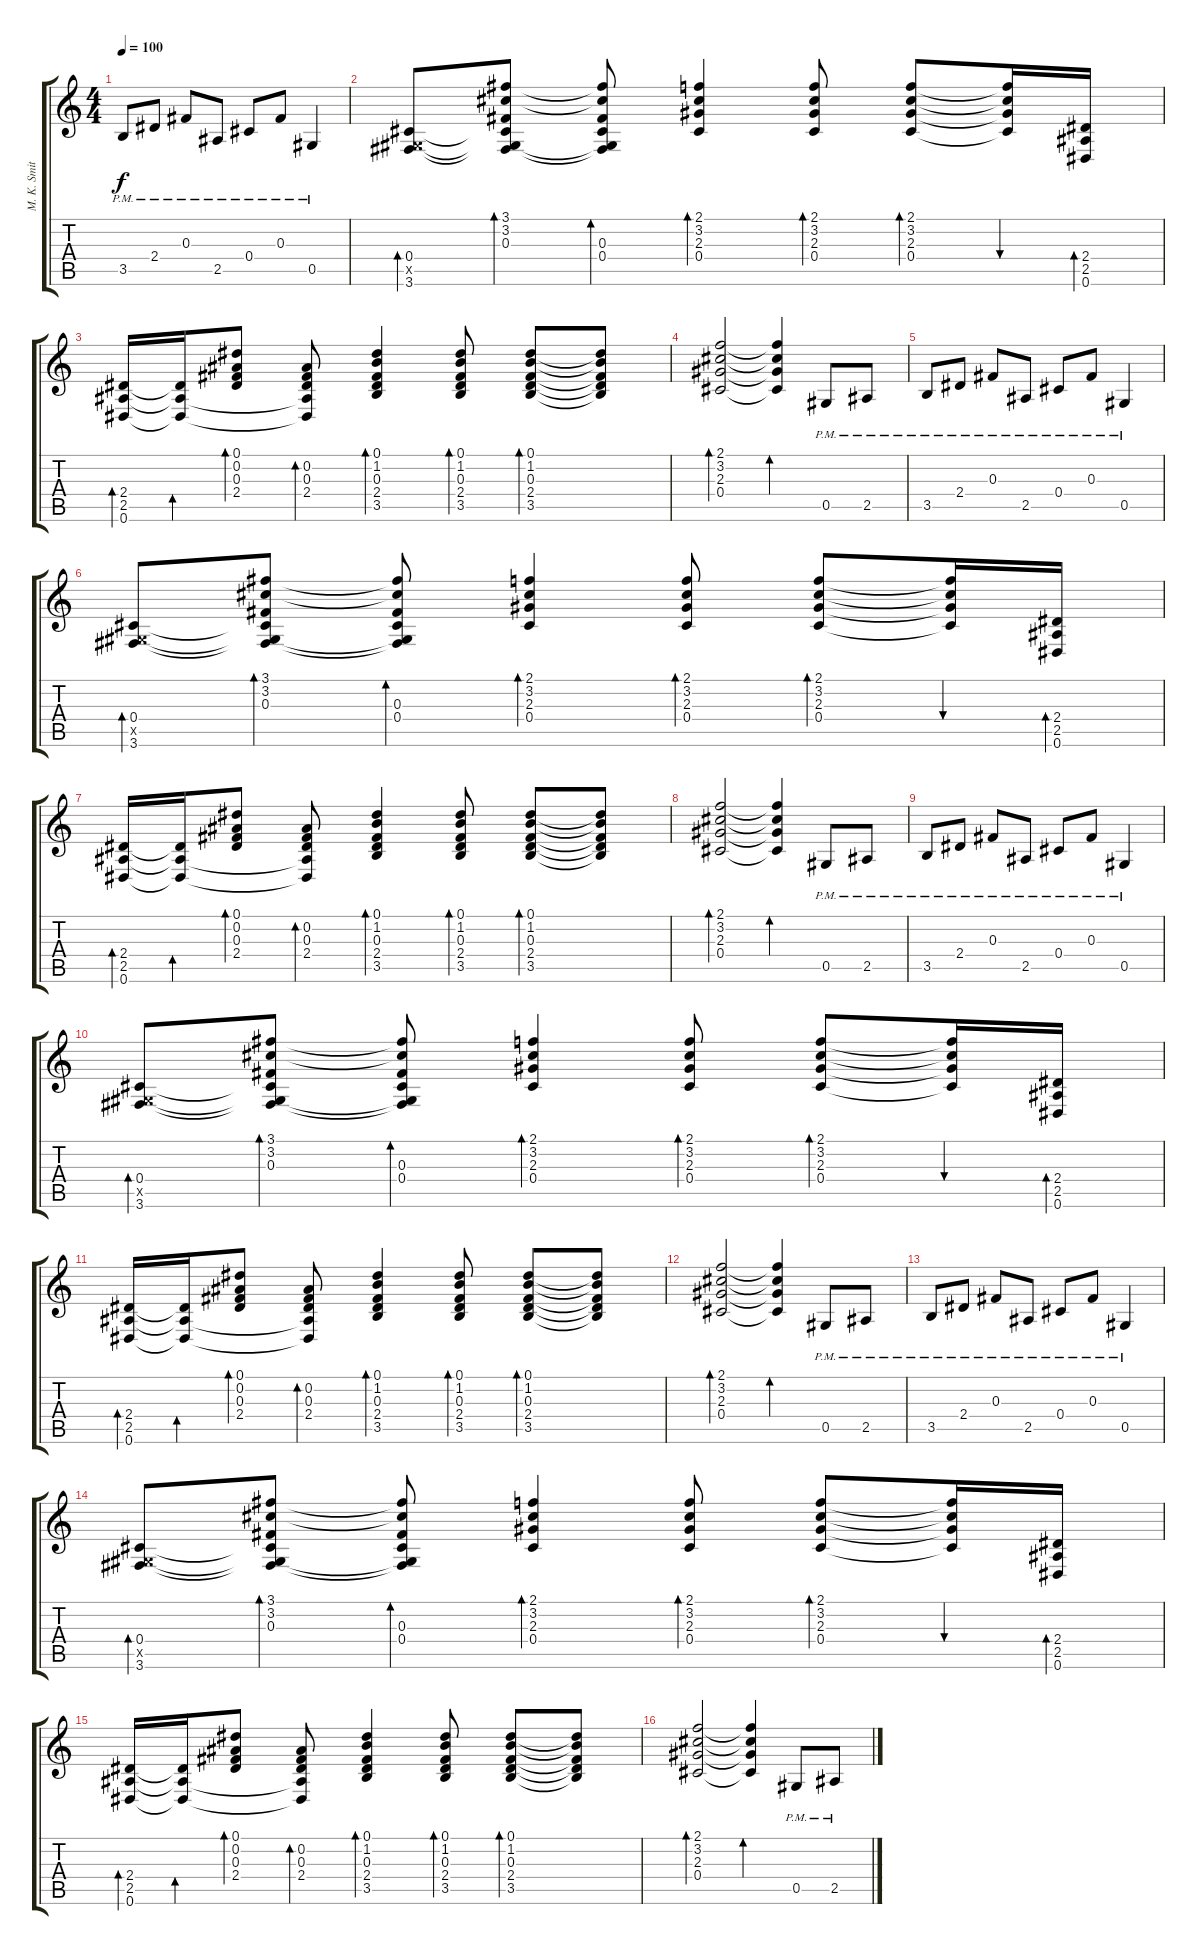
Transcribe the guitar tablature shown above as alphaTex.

\track ("M. K. Smith " "M. K. Smit") {instrument distortionguitar}
\staff {score tabs}
\tuning (Eb4 Bb3 Gb3 Db3 Ab2 Eb2) {hide}
\ts (4 4)
\tempo 100
\clef g2
\ks c
3.5{pm}.8{dy f} 2.4{pm}.8 0.3{pm}.8 2.5{pm}.8 0.4{pm}.8 0.3{pm}.8 0.5{pm}.4 |
(0.4 0.5{x} 3.6).8{bd 60} (3.1 3.2 0.3 0.4{t} 0.5{t} 3.6{t}).8{bd 60} (3.1{t} 3.2{t} 0.3 0.4 0.5{t} 3.6{t}).8{bd 60} (2.1 3.2 2.3 0.4).4{bd 60} (2.1 3.2 2.3 0.4).8{bd 60} (2.1 3.2 2.3 0.4).8{bd 60} (2.1{t} 3.2{t} 2.3{t} 0.4{t}).16{bu 60} (2.4 2.5 0.6).16{bd 60} |
(2.4 2.5 0.6).16{bd 60} (2.4{t} 2.5{t} 0.6{t}).16{bd 60} (0.1 0.2 0.3 2.4).8{bd 60} (0.2 0.3 2.4 2.5{t} 0.6{t}).8{bd 60} (0.1 1.2 0.3 2.4 3.5).4{bd 60} (0.1 1.2 0.3 2.4 3.5).8{bd 60} (0.1 1.2 0.3 2.4 3.5).8{bd 60} (0.1{t} 1.2{t} 0.3{t} 2.4{t} 3.5{t}).8 |
(2.1 3.2 2.3 0.4).2{bd 60} (2.1{t} 3.2{t} 2.3{t} 0.4{t}).4{bd 60} 0.5{pm}.8 2.5{pm}.8 |
3.5{pm}.8 2.4{pm}.8 0.3{pm}.8 2.5{pm}.8 0.4{pm}.8 0.3{pm}.8 0.5{pm}.4 |
(0.4 0.5{x} 3.6).8{bd 60} (3.1 3.2 0.3 0.4{t} 0.5{t} 3.6{t}).8{bd 60} (3.1{t} 3.2{t} 0.3 0.4 0.5{t} 3.6{t}).8{bd 60} (2.1 3.2 2.3 0.4).4{bd 60} (2.1 3.2 2.3 0.4).8{bd 60} (2.1 3.2 2.3 0.4).8{bd 60} (2.1{t} 3.2{t} 2.3{t} 0.4{t}).16{bu 60} (2.4 2.5 0.6).16{bd 60} |
(2.4 2.5 0.6).16{bd 60} (2.4{t} 2.5{t} 0.6{t}).16{bd 60} (0.1 0.2 0.3 2.4).8{bd 60} (0.2 0.3 2.4 2.5{t} 0.6{t}).8{bd 60} (0.1 1.2 0.3 2.4 3.5).4{bd 60} (0.1 1.2 0.3 2.4 3.5).8{bd 60} (0.1 1.2 0.3 2.4 3.5).8{bd 60} (0.1{t} 1.2{t} 0.3{t} 2.4{t} 3.5{t}).8 |
(2.1 3.2 2.3 0.4).2{bd 60} (2.1{t} 3.2{t} 2.3{t} 0.4{t}).4{bd 60} 0.5{pm}.8 2.5{pm}.8 |
3.5{pm}.8 2.4{pm}.8 0.3{pm}.8 2.5{pm}.8 0.4{pm}.8 0.3{pm}.8 0.5{pm}.4 |
(0.4 0.5{x} 3.6).8{bd 60} (3.1 3.2 0.3 0.4{t} 0.5{t} 3.6{t}).8{bd 60} (3.1{t} 3.2{t} 0.3 0.4 0.5{t} 3.6{t}).8{bd 60} (2.1 3.2 2.3 0.4).4{bd 60} (2.1 3.2 2.3 0.4).8{bd 60} (2.1 3.2 2.3 0.4).8{bd 60} (2.1{t} 3.2{t} 2.3{t} 0.4{t}).16{bu 60} (2.4 2.5 0.6).16{bd 60} |
(2.4 2.5 0.6).16{bd 60} (2.4{t} 2.5{t} 0.6{t}).16{bd 60} (0.1 0.2 0.3 2.4).8{bd 60} (0.2 0.3 2.4 2.5{t} 0.6{t}).8{bd 60} (0.1 1.2 0.3 2.4 3.5).4{bd 60} (0.1 1.2 0.3 2.4 3.5).8{bd 60} (0.1 1.2 0.3 2.4 3.5).8{bd 60} (0.1{t} 1.2{t} 0.3{t} 2.4{t} 3.5{t}).8 |
(2.1 3.2 2.3 0.4).2{bd 60} (2.1{t} 3.2{t} 2.3{t} 0.4{t}).4{bd 60} 0.5{pm}.8 2.5{pm}.8 |
3.5{pm}.8 2.4{pm}.8 0.3{pm}.8 2.5{pm}.8 0.4{pm}.8 0.3{pm}.8 0.5{pm}.4 |
(0.4 0.5{x} 3.6).8{bd 60} (3.1 3.2 0.3 0.4{t} 0.5{t} 3.6{t}).8{bd 60} (3.1{t} 3.2{t} 0.3 0.4 0.5{t} 3.6{t}).8{bd 60} (2.1 3.2 2.3 0.4).4{bd 60} (2.1 3.2 2.3 0.4).8{bd 60} (2.1 3.2 2.3 0.4).8{bd 60} (2.1{t} 3.2{t} 2.3{t} 0.4{t}).16{bu 60} (2.4 2.5 0.6).16{bd 60} |
(2.4 2.5 0.6).16{bd 60} (2.4{t} 2.5{t} 0.6{t}).16{bd 60} (0.1 0.2 0.3 2.4).8{bd 60} (0.2 0.3 2.4 2.5{t} 0.6{t}).8{bd 60} (0.1 1.2 0.3 2.4 3.5).4{bd 60} (0.1 1.2 0.3 2.4 3.5).8{bd 60} (0.1 1.2 0.3 2.4 3.5).8{bd 60} (0.1{t} 1.2{t} 0.3{t} 2.4{t} 3.5{t}).8 |
(2.1 3.2 2.3 0.4).2{bd 60} (2.1{t} 3.2{t} 2.3{t} 0.4{t}).4{bd 60} 0.5{pm}.8 2.5{pm}.8
